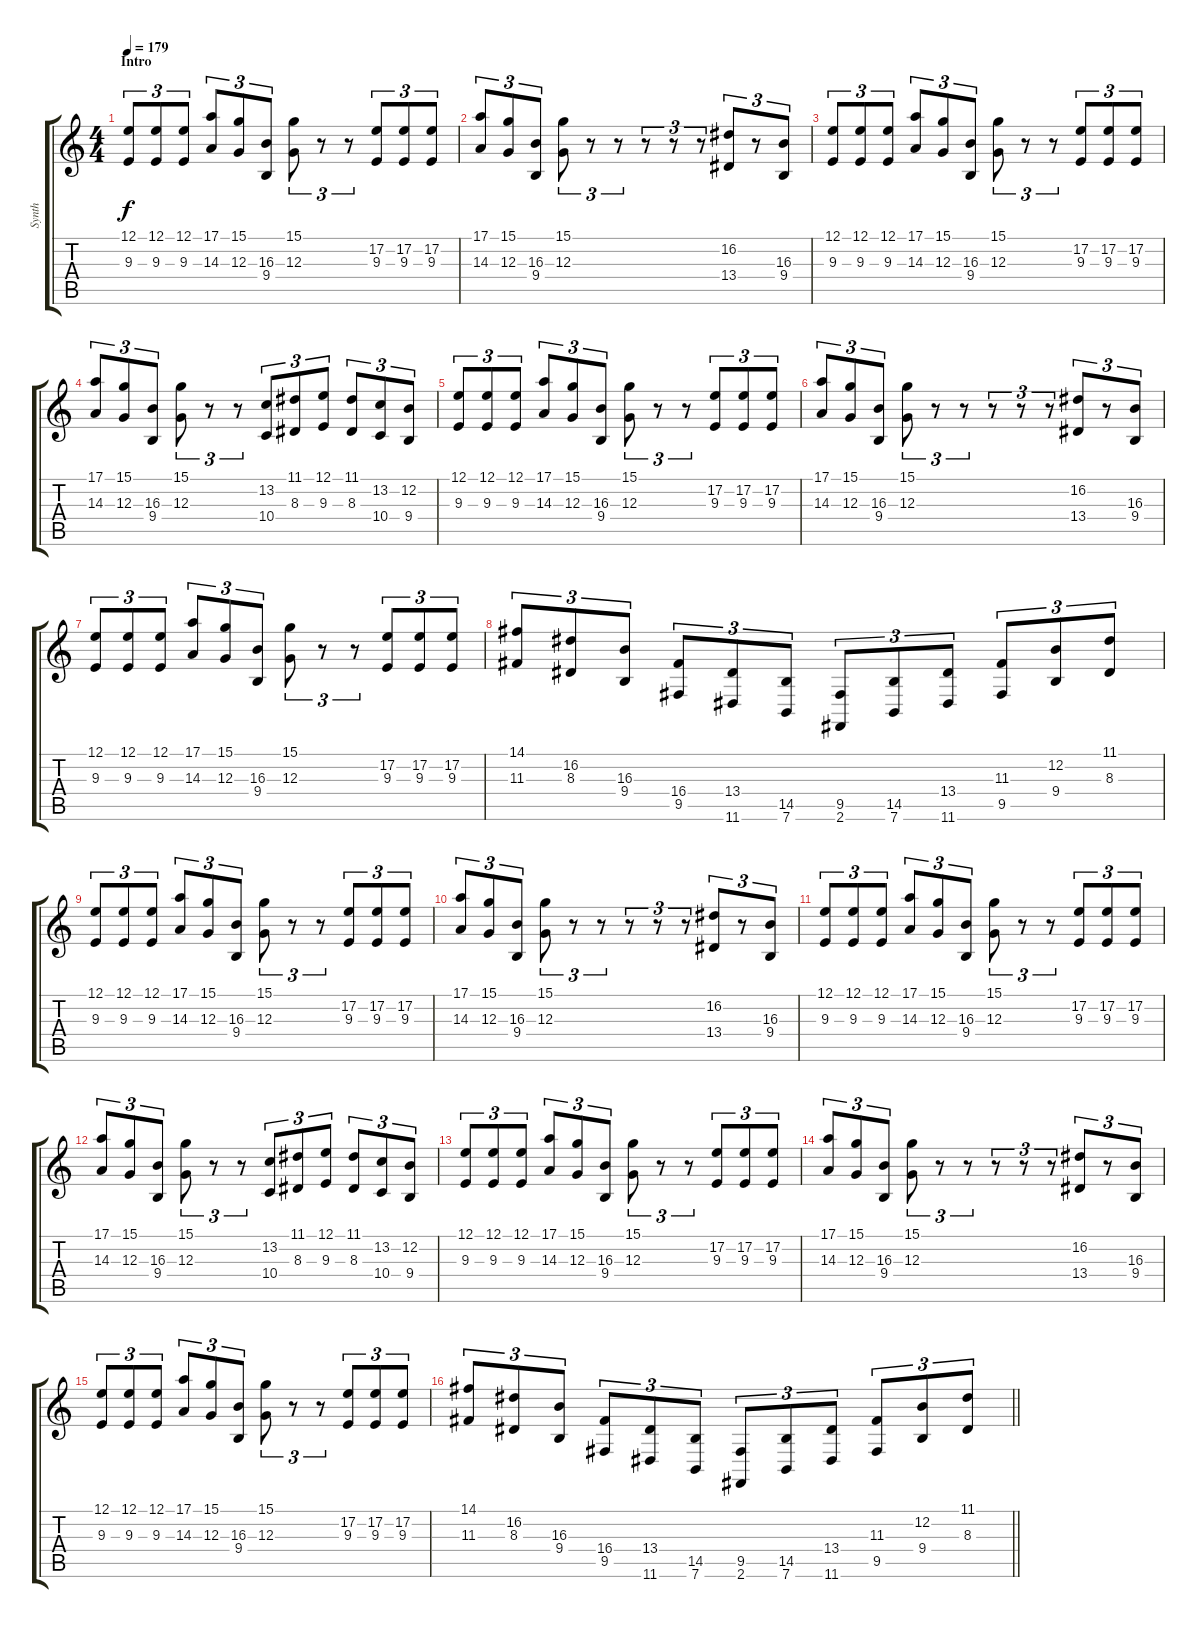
\track ("Synth" "Synth") {instrument stringensemble1}
\staff {score tabs}
\tuning (E4 B3 G3 D3 A2 E2) {hide}
\ts (4 4)
\section ("" "Intro")
\tempo 179
\clef g2
\ks c
(12.1 9.3).8{tu (3 2) dy f instrument stringensemble1} (12.1 9.3).8{tu (3 2)} (12.1 9.3).8{tu (3 2)} (17.1 14.3).8{tu (3 2)} (15.1 12.3).8{tu (3 2)} (16.3 9.4).8{tu (3 2)} (15.1 12.3).8{tu (3 2)} r.8{tu (3 2)} r.8{tu (3 2)} (17.2 9.3).8{tu (3 2)} (17.2 9.3).8{tu (3 2)} (17.2 9.3).8{tu (3 2)} |
(17.1 14.3).8{tu (3 2)} (15.1 12.3).8{tu (3 2)} (16.3 9.4).8{tu (3 2)} (15.1 12.3).8{tu (3 2)} r.8{tu (3 2)} r.8{tu (3 2)} r.8{tu (3 2)} r.8{tu (3 2)} r.8{tu (3 2)} (16.2 13.4).8{tu (3 2)} r.8{tu (3 2)} (16.3 9.4).8{tu (3 2)} |
(12.1 9.3).8{tu (3 2)} (12.1 9.3).8{tu (3 2)} (12.1 9.3).8{tu (3 2)} (17.1 14.3).8{tu (3 2)} (15.1 12.3).8{tu (3 2)} (16.3 9.4).8{tu (3 2)} (15.1 12.3).8{tu (3 2)} r.8{tu (3 2)} r.8{tu (3 2)} (17.2 9.3).8{tu (3 2)} (17.2 9.3).8{tu (3 2)} (17.2 9.3).8{tu (3 2)} |
(17.1 14.3).8{tu (3 2)} (15.1 12.3).8{tu (3 2)} (16.3 9.4).8{tu (3 2)} (15.1 12.3).8{tu (3 2)} r.8{tu (3 2)} r.8{tu (3 2)} (13.2 10.4).8{tu (3 2)} (11.1 8.3).8{tu (3 2)} (12.1 9.3).8{tu (3 2)} (11.1 8.3).8{tu (3 2)} (13.2 10.4).8{tu (3 2)} (12.2 9.4).8{tu (3 2)} |
(12.1 9.3).8{tu (3 2)} (12.1 9.3).8{tu (3 2)} (12.1 9.3).8{tu (3 2)} (17.1 14.3).8{tu (3 2)} (15.1 12.3).8{tu (3 2)} (16.3 9.4).8{tu (3 2)} (15.1 12.3).8{tu (3 2)} r.8{tu (3 2)} r.8{tu (3 2)} (17.2 9.3).8{tu (3 2)} (17.2 9.3).8{tu (3 2)} (17.2 9.3).8{tu (3 2)} |
(17.1 14.3).8{tu (3 2)} (15.1 12.3).8{tu (3 2)} (16.3 9.4).8{tu (3 2)} (15.1 12.3).8{tu (3 2)} r.8{tu (3 2)} r.8{tu (3 2)} r.8{tu (3 2)} r.8{tu (3 2)} r.8{tu (3 2)} (16.2 13.4).8{tu (3 2)} r.8{tu (3 2)} (16.3 9.4).8{tu (3 2)} |
(12.1 9.3).8{tu (3 2)} (12.1 9.3).8{tu (3 2)} (12.1 9.3).8{tu (3 2)} (17.1 14.3).8{tu (3 2)} (15.1 12.3).8{tu (3 2)} (16.3 9.4).8{tu (3 2)} (15.1 12.3).8{tu (3 2)} r.8{tu (3 2)} r.8{tu (3 2)} (17.2 9.3).8{tu (3 2)} (17.2 9.3).8{tu (3 2)} (17.2 9.3).8{tu (3 2)} |
(14.1 11.3).8{tu (3 2)} (16.2 8.3).8{tu (3 2)} (16.3 9.4).8{tu (3 2)} (16.4 9.5).8{tu (3 2)} (13.4 11.6).8{tu (3 2)} (14.5 7.6).8{tu (3 2)} (9.5 2.6).8{tu (3 2)} (14.5 7.6).8{tu (3 2)} (13.4 11.6).8{tu (3 2)} (11.3 9.5).8{tu (3 2)} (12.2 9.4).8{tu (3 2)} (11.1 8.3).8{tu (3 2)} |
(12.1 9.3).8{tu (3 2)} (12.1 9.3).8{tu (3 2)} (12.1 9.3).8{tu (3 2)} (17.1 14.3).8{tu (3 2)} (15.1 12.3).8{tu (3 2)} (16.3 9.4).8{tu (3 2)} (15.1 12.3).8{tu (3 2)} r.8{tu (3 2)} r.8{tu (3 2)} (17.2 9.3).8{tu (3 2)} (17.2 9.3).8{tu (3 2)} (17.2 9.3).8{tu (3 2)} |
(17.1 14.3).8{tu (3 2)} (15.1 12.3).8{tu (3 2)} (16.3 9.4).8{tu (3 2)} (15.1 12.3).8{tu (3 2)} r.8{tu (3 2)} r.8{tu (3 2)} r.8{tu (3 2)} r.8{tu (3 2)} r.8{tu (3 2)} (16.2 13.4).8{tu (3 2)} r.8{tu (3 2)} (16.3 9.4).8{tu (3 2)} |
(12.1 9.3).8{tu (3 2)} (12.1 9.3).8{tu (3 2)} (12.1 9.3).8{tu (3 2)} (17.1 14.3).8{tu (3 2)} (15.1 12.3).8{tu (3 2)} (16.3 9.4).8{tu (3 2)} (15.1 12.3).8{tu (3 2)} r.8{tu (3 2)} r.8{tu (3 2)} (17.2 9.3).8{tu (3 2)} (17.2 9.3).8{tu (3 2)} (17.2 9.3).8{tu (3 2)} |
(17.1 14.3).8{tu (3 2)} (15.1 12.3).8{tu (3 2)} (16.3 9.4).8{tu (3 2)} (15.1 12.3).8{tu (3 2)} r.8{tu (3 2)} r.8{tu (3 2)} (13.2 10.4).8{tu (3 2)} (11.1 8.3).8{tu (3 2)} (12.1 9.3).8{tu (3 2)} (11.1 8.3).8{tu (3 2)} (13.2 10.4).8{tu (3 2)} (12.2 9.4).8{tu (3 2)} |
(12.1 9.3).8{tu (3 2)} (12.1 9.3).8{tu (3 2)} (12.1 9.3).8{tu (3 2)} (17.1 14.3).8{tu (3 2)} (15.1 12.3).8{tu (3 2)} (16.3 9.4).8{tu (3 2)} (15.1 12.3).8{tu (3 2)} r.8{tu (3 2)} r.8{tu (3 2)} (17.2 9.3).8{tu (3 2)} (17.2 9.3).8{tu (3 2)} (17.2 9.3).8{tu (3 2)} |
(17.1 14.3).8{tu (3 2)} (15.1 12.3).8{tu (3 2)} (16.3 9.4).8{tu (3 2)} (15.1 12.3).8{tu (3 2)} r.8{tu (3 2)} r.8{tu (3 2)} r.8{tu (3 2)} r.8{tu (3 2)} r.8{tu (3 2)} (16.2 13.4).8{tu (3 2)} r.8{tu (3 2)} (16.3 9.4).8{tu (3 2)} |
(12.1 9.3).8{tu (3 2)} (12.1 9.3).8{tu (3 2)} (12.1 9.3).8{tu (3 2)} (17.1 14.3).8{tu (3 2)} (15.1 12.3).8{tu (3 2)} (16.3 9.4).8{tu (3 2)} (15.1 12.3).8{tu (3 2)} r.8{tu (3 2)} r.8{tu (3 2)} (17.2 9.3).8{tu (3 2)} (17.2 9.3).8{tu (3 2)} (17.2 9.3).8{tu (3 2)} |
\barLineRight lightlight
(14.1 11.3).8{tu (3 2)} (16.2 8.3).8{tu (3 2)} (16.3 9.4).8{tu (3 2)} (16.4 9.5).8{tu (3 2)} (13.4 11.6).8{tu (3 2)} (14.5 7.6).8{tu (3 2)} (9.5 2.6).8{tu (3 2)} (14.5 7.6).8{tu (3 2)} (13.4 11.6).8{tu (3 2)} (11.3 9.5).8{tu (3 2)} (12.2 9.4).8{tu (3 2)} (11.1 8.3).8{tu (3 2)}
